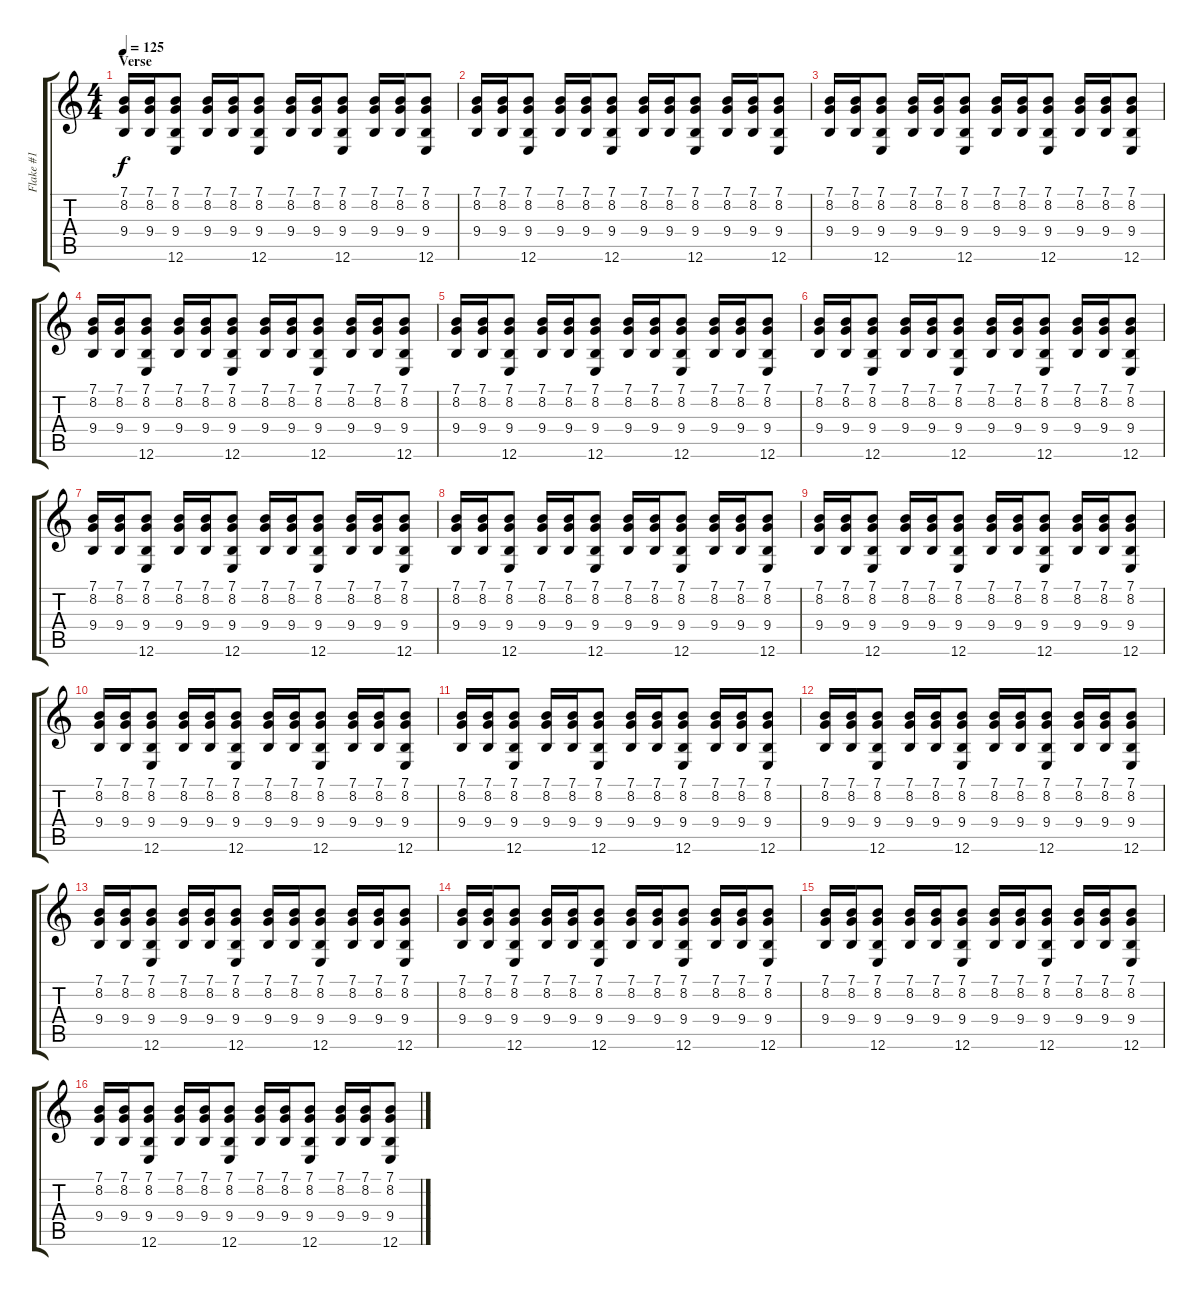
\track ("Flake #1" "Flake #1") {instrument fx1rain}
\staff {score tabs}
\tuning (E4 B3 G3 D3 A2 E2) {hide}
\ts (4 4)
\section ("" "Verse")
\tempo 125
\clef g2
\ks c
(7.1 8.2 9.4).16{dy f} (7.1 8.2 9.4).16 (7.1 8.2 9.4 12.6).8 (7.1 8.2 9.4).16 (7.1 8.2 9.4).16 (7.1 8.2 9.4 12.6).8 (7.1 8.2 9.4).16 (7.1 8.2 9.4).16 (7.1 8.2 9.4 12.6).8 (7.1 8.2 9.4).16 (7.1 8.2 9.4).16 (7.1 8.2 9.4 12.6).8 |
(7.1 8.2 9.4).16 (7.1 8.2 9.4).16 (7.1 8.2 9.4 12.6).8 (7.1 8.2 9.4).16 (7.1 8.2 9.4).16 (7.1 8.2 9.4 12.6).8 (7.1 8.2 9.4).16 (7.1 8.2 9.4).16 (7.1 8.2 9.4 12.6).8 (7.1 8.2 9.4).16 (7.1 8.2 9.4).16 (7.1 8.2 9.4 12.6).8 |
(7.1 8.2 9.4).16 (7.1 8.2 9.4).16 (7.1 8.2 9.4 12.6).8 (7.1 8.2 9.4).16 (7.1 8.2 9.4).16 (7.1 8.2 9.4 12.6).8 (7.1 8.2 9.4).16 (7.1 8.2 9.4).16 (7.1 8.2 9.4 12.6).8 (7.1 8.2 9.4).16 (7.1 8.2 9.4).16 (7.1 8.2 9.4 12.6).8 |
(7.1 8.2 9.4).16 (7.1 8.2 9.4).16 (7.1 8.2 9.4 12.6).8 (7.1 8.2 9.4).16 (7.1 8.2 9.4).16 (7.1 8.2 9.4 12.6).8 (7.1 8.2 9.4).16 (7.1 8.2 9.4).16 (7.1 8.2 9.4 12.6).8 (7.1 8.2 9.4).16 (7.1 8.2 9.4).16 (7.1 8.2 9.4 12.6).8 |
(7.1 8.2 9.4).16 (7.1 8.2 9.4).16 (7.1 8.2 9.4 12.6).8 (7.1 8.2 9.4).16 (7.1 8.2 9.4).16 (7.1 8.2 9.4 12.6).8 (7.1 8.2 9.4).16 (7.1 8.2 9.4).16 (7.1 8.2 9.4 12.6).8 (7.1 8.2 9.4).16 (7.1 8.2 9.4).16 (7.1 8.2 9.4 12.6).8 |
(7.1 8.2 9.4).16 (7.1 8.2 9.4).16 (7.1 8.2 9.4 12.6).8 (7.1 8.2 9.4).16 (7.1 8.2 9.4).16 (7.1 8.2 9.4 12.6).8 (7.1 8.2 9.4).16 (7.1 8.2 9.4).16 (7.1 8.2 9.4 12.6).8 (7.1 8.2 9.4).16 (7.1 8.2 9.4).16 (7.1 8.2 9.4 12.6).8 |
(7.1 8.2 9.4).16 (7.1 8.2 9.4).16 (7.1 8.2 9.4 12.6).8 (7.1 8.2 9.4).16 (7.1 8.2 9.4).16 (7.1 8.2 9.4 12.6).8 (7.1 8.2 9.4).16 (7.1 8.2 9.4).16 (7.1 8.2 9.4 12.6).8 (7.1 8.2 9.4).16 (7.1 8.2 9.4).16 (7.1 8.2 9.4 12.6).8 |
(7.1 8.2 9.4).16 (7.1 8.2 9.4).16 (7.1 8.2 9.4 12.6).8 (7.1 8.2 9.4).16 (7.1 8.2 9.4).16 (7.1 8.2 9.4 12.6).8 (7.1 8.2 9.4).16 (7.1 8.2 9.4).16 (7.1 8.2 9.4 12.6).8 (7.1 8.2 9.4).16 (7.1 8.2 9.4).16 (7.1 8.2 9.4 12.6).8 |
(7.1 8.2 9.4).16 (7.1 8.2 9.4).16 (7.1 8.2 9.4 12.6).8 (7.1 8.2 9.4).16 (7.1 8.2 9.4).16 (7.1 8.2 9.4 12.6).8 (7.1 8.2 9.4).16 (7.1 8.2 9.4).16 (7.1 8.2 9.4 12.6).8 (7.1 8.2 9.4).16 (7.1 8.2 9.4).16 (7.1 8.2 9.4 12.6).8 |
(7.1 8.2 9.4).16 (7.1 8.2 9.4).16 (7.1 8.2 9.4 12.6).8 (7.1 8.2 9.4).16 (7.1 8.2 9.4).16 (7.1 8.2 9.4 12.6).8 (7.1 8.2 9.4).16 (7.1 8.2 9.4).16 (7.1 8.2 9.4 12.6).8 (7.1 8.2 9.4).16 (7.1 8.2 9.4).16 (7.1 8.2 9.4 12.6).8 |
(7.1 8.2 9.4).16 (7.1 8.2 9.4).16 (7.1 8.2 9.4 12.6).8 (7.1 8.2 9.4).16 (7.1 8.2 9.4).16 (7.1 8.2 9.4 12.6).8 (7.1 8.2 9.4).16 (7.1 8.2 9.4).16 (7.1 8.2 9.4 12.6).8 (7.1 8.2 9.4).16 (7.1 8.2 9.4).16 (7.1 8.2 9.4 12.6).8 |
(7.1 8.2 9.4).16 (7.1 8.2 9.4).16 (7.1 8.2 9.4 12.6).8 (7.1 8.2 9.4).16 (7.1 8.2 9.4).16 (7.1 8.2 9.4 12.6).8 (7.1 8.2 9.4).16 (7.1 8.2 9.4).16 (7.1 8.2 9.4 12.6).8 (7.1 8.2 9.4).16 (7.1 8.2 9.4).16 (7.1 8.2 9.4 12.6).8 |
(7.1 8.2 9.4).16 (7.1 8.2 9.4).16 (7.1 8.2 9.4 12.6).8 (7.1 8.2 9.4).16 (7.1 8.2 9.4).16 (7.1 8.2 9.4 12.6).8 (7.1 8.2 9.4).16 (7.1 8.2 9.4).16 (7.1 8.2 9.4 12.6).8 (7.1 8.2 9.4).16 (7.1 8.2 9.4).16 (7.1 8.2 9.4 12.6).8 |
(7.1 8.2 9.4).16 (7.1 8.2 9.4).16 (7.1 8.2 9.4 12.6).8 (7.1 8.2 9.4).16 (7.1 8.2 9.4).16 (7.1 8.2 9.4 12.6).8 (7.1 8.2 9.4).16 (7.1 8.2 9.4).16 (7.1 8.2 9.4 12.6).8 (7.1 8.2 9.4).16 (7.1 8.2 9.4).16 (7.1 8.2 9.4 12.6).8 |
(7.1 8.2 9.4).16 (7.1 8.2 9.4).16 (7.1 8.2 9.4 12.6).8 (7.1 8.2 9.4).16 (7.1 8.2 9.4).16 (7.1 8.2 9.4 12.6).8 (7.1 8.2 9.4).16 (7.1 8.2 9.4).16 (7.1 8.2 9.4 12.6).8 (7.1 8.2 9.4).16 (7.1 8.2 9.4).16 (7.1 8.2 9.4 12.6).8 |
(7.1 8.2 9.4).16 (7.1 8.2 9.4).16 (7.1 8.2 9.4 12.6).8 (7.1 8.2 9.4).16 (7.1 8.2 9.4).16 (7.1 8.2 9.4 12.6).8 (7.1 8.2 9.4).16 (7.1 8.2 9.4).16 (7.1 8.2 9.4 12.6).8 (7.1 8.2 9.4).16 (7.1 8.2 9.4).16 (7.1 8.2 9.4 12.6).8
